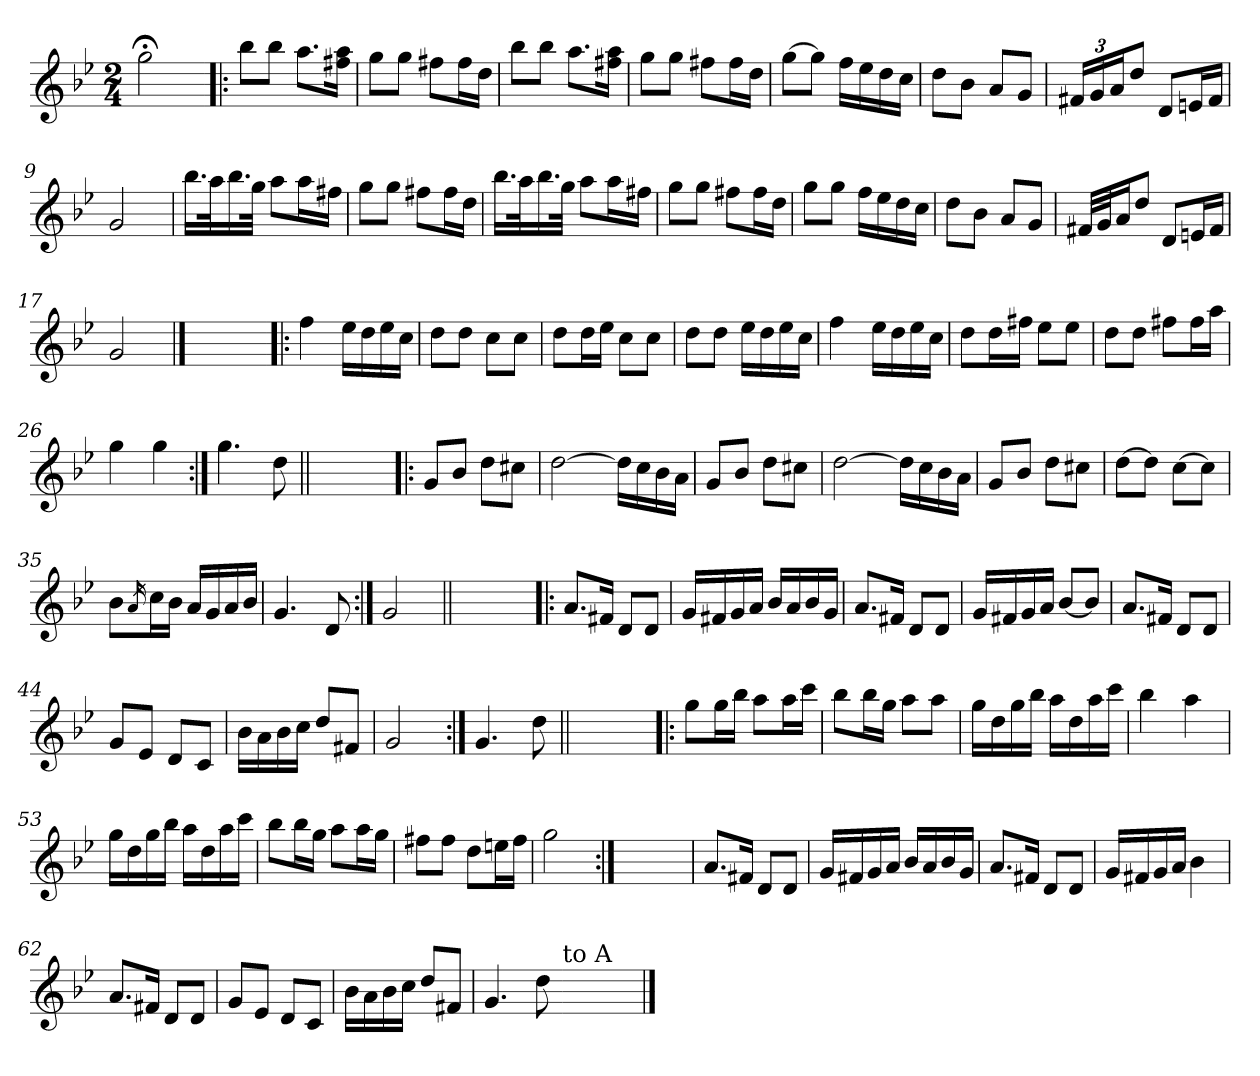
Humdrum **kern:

**kern
*part1
*staff1
*clefG2
*k[b-e-]
*g:
*M2/4
*MM132
=1
2gg;<\
=2!|:
8bb-\L
8bb-\J
8.aa\L
16ff#X\ 16aa\Jk
=3
8gg\L
8gg\J
8ff#X\L
16ff#\L
16dd\JJ
=4
8bb-\L
8bb-\J
8.aa\L
16ff#X\ 16aa\Jk
=5
8gg\L
8gg\J
8ff#X\L
16ff#\L
16dd\JJ
=6
[8gg\L
8gg\J]
16ff\LL
16ee-\
16dd\
16cc\JJ
=7
8dd\L
8b-\J
8a/L
8g/J
!!LO:LB:g=z
=8
*Xbrackettup
24f#X/LL
24g/
24a/J
8dd/J
8d/L
16en/L
16f#/JJ
=9
2g/
=10
16.bb-\LL
32aa\K
16.bb-\
32gg\JJk
8aa\L
16aa\L
16ff#X\JJ
=11
8gg\L
8gg\J
8ff#X\L
16ff#\L
16dd\JJ
=12
16.bb-\LL
32aa\K
16.bb-\
32gg\JJk
8aa\L
16aa\L
16ff#X\JJ
=13
8gg\L
8gg\J
8ff#X\L
16ff#\L
16dd\JJ
=14
8gg\L
8gg\J
16ff\LL
16ee-\
16dd\
16cc\JJ
!!LO:LB:g=z
=15
8dd\L
8b-\J
8a/L
8g/J
=16
32f#X/LLL
32g/J
16a/J
8dd/J
8d/L
16en/L
16f#/JJ
=17
2g/
==18
2ryy
=19!|:
4ff\
16ee-\LL
16dd\
16ee-\
16cc\JJ
=20
8dd\L
8dd\J
8cc\L
8cc\J
=21
8dd\L
16dd\L
16ee-\JJ
8cc\L
8cc\J
=22
8dd\L
8dd\J
16ee-\LL
16dd\
16ee-\
16cc\JJ
=23
4ff\
16ee-\LL
16dd\
16ee-\
16cc\JJ
!!LO:LB:g=z
=24
8dd\L
16dd\L
16ff#X\JJ
8ee-\L
8ee-\J
=25
8dd\L
8dd\J
8ff#X\L
16ff#\L
16aa\JJ
=26
4gg\
4gg\
=27:|!
4.gg\
8dd\
=28||
2ryy
=29!|:
8g/L
8b-/J
8dd\L
8cc#X\J
=30
[2dd\
16dd\LL]
16cc\
16b-\
16a\JJ
=31
8g/L
8b-/J
8dd\L
8cc#X\J
=32
[2dd\
16dd\LL]
16cc\
16b-\
16a\JJ
!!LO:LB:g=z
=33
8g/L
8b-/J
8dd\L
8cc#X\J
=34
[8dd\L
8dd\J]
[8cc\L
8cc\J]
=35
8b-\L
16qa/
16cc\L
16b-\JJ
16a/LL
16g/
16a/
16b-/JJ
=36
4.g/
8d/
=37:|!
2g/
=38||
2ryy
=39!|:
8.a/L
16f#X/Jk
8d/L
8d/J
=40
16g/LL
16f#X/
16g/
16a/JJ
16b-/LL
16a/
16b-/
16g/JJ
=41
8.a/L
16f#X/Jk
8d/L
8d/J
!!LO:LB:g=z
=42
16g/LL
16f#X/
16g/
16a/JJ
[8b-/L
8b-/J]
=43
8.a/L
16f#X/Jk
8d/L
8d/J
=44
8g/L
8e-/J
8d/L
8c/J
=45
16b-\LL
16a\
16b-\
16cc\JJ
8dd/L
8f#X/J
=46
2g/
=47:|!
4.g/
8dd\
=48||
2ryy
=49!|:
8gg\L
16gg\L
16bb-\JJ
8aa\L
16aa\L
16ccc\JJ
=50
8bb-\L
16bb-\L
16gg\JJ
8aa\L
8aa\J
!!LO:LB:g=z
=51
16gg\LL
16dd\
16gg\
16bb-\JJ
16aa\LL
16dd\
16aa\
16ccc\JJ
=52
4bb-\
4aa\
=53
16gg\LL
16dd\
16gg\
16bb-\JJ
16aa\LL
16dd\
16aa\
16ccc\JJ
=54
8bb-\L
16bb-\L
16gg\JJ
8aa\L
16aa\L
16gg\JJ
=55
8ff#X\L
8ff#\J
8dd\L
16een\L
16ff#\JJ
=56
2gg\
=57:|!
2ryy
=58
8.a/L
16f#X/Jk
8d/L
8d/J
!!LO:LB:g=z
=59
16g/LL
16f#X/
16g/
16a/JJ
16b-/LL
16a/
16b-/
16g/JJ
=60
8.a/L
16f#X/Jk
8d/L
8d/J
=61
16g/LL
16f#X/
16g/
16a/JJ
4b-\
=62
8.a/L
16f#X/Jk
8d/L
8d/J
=63
8g/L
8e-/J
8d/L
8c/J
=64
16b-\LL
16a\
16b-\
16cc\JJ
8dd/L
8f#X/J
=65
4.g/
8dd\
!LO:TX:a:t=to A
=66-
2ryy
==
*-
